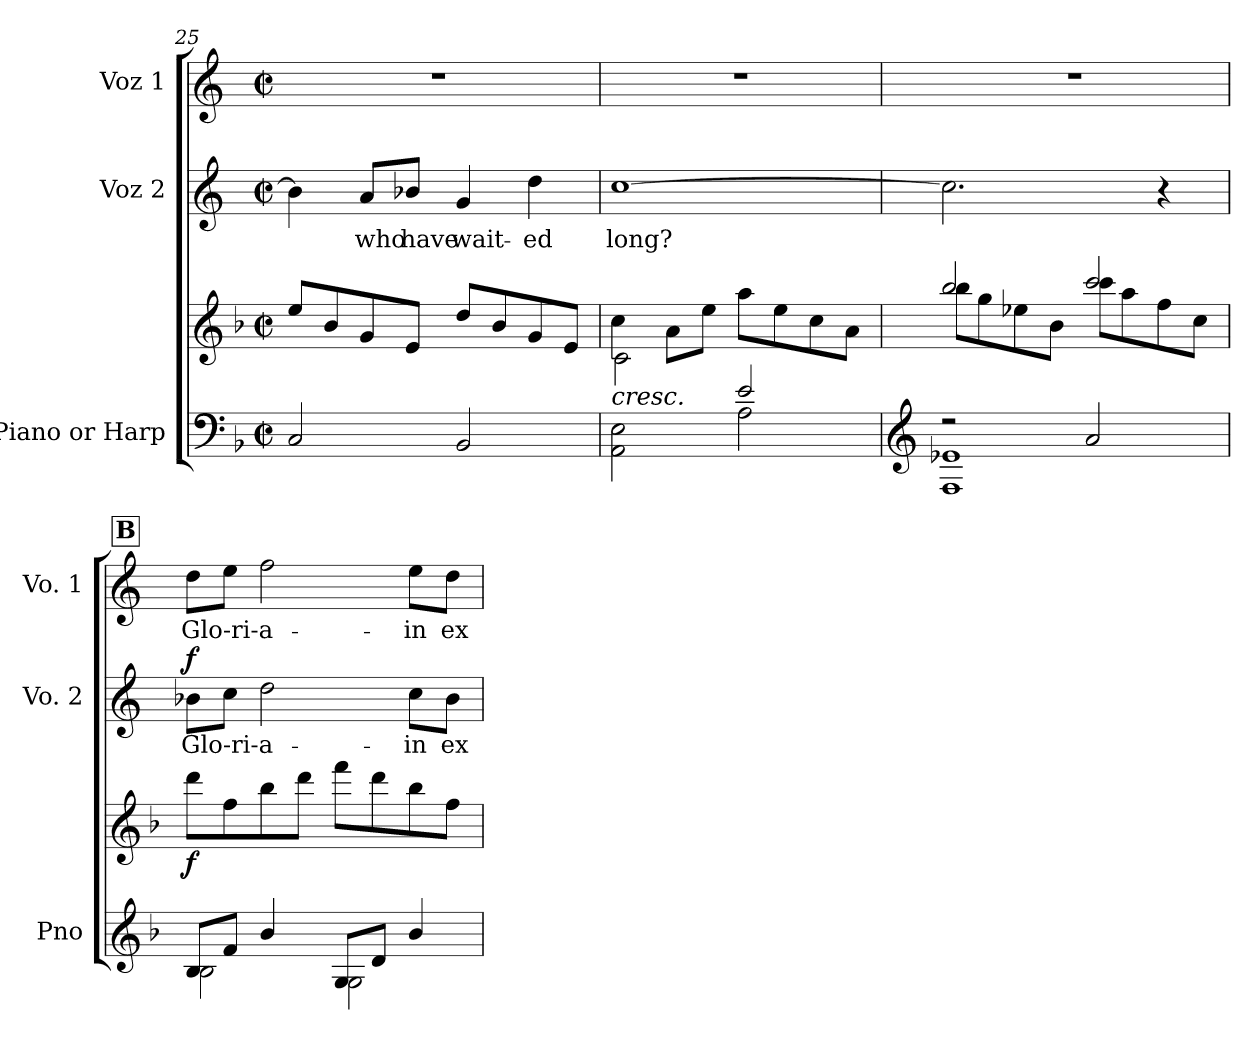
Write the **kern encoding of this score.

**kern	**kern	**dynam	**kern	**text	**dynam	**kern	**text
*part3	*part3	*part3	*part2	*part2	*part2	*part1	*part1
*staff4	*staff3	*staff3/4	*staff2	*staff2	*staff2	*staff1	*staff1
*I"Piano or Harp	*	*	*I"Voz 2	*	*	*I"Voz 1	*
*I'Pno	*	*	*I'Vo. 2	*	*	*I'Vo. 1	*
!!LO:LB:g=z
*clefF4	*clefG2	*	*clefG2	*	*	*clefG2	*
*k[b-]	*k[b-]	*	*k[]	*	*	*k[]	*
*M2/2	*M2/2	*	*M2/2	*	*	*M2/2	*
*met(c|)	*met(c|)	*	*met(c|)	*	*	*met(c|)	*
=25	=25	=25	=25	=25	=25	=25	=25
2C/	8ee/L	.	4b-\]	.	.	1r	.
.	8b-/	.	.	.	.	.	.
.	8g/	.	8a/L	who	.	.	.
.	8e/J	.	8b-X/J	have	.	.	.
2BB-/	8dd/L	.	4g/	wait-	.	.	.
.	8b-/	.	.	.	.	.	.
.	8g/	.	4dd\	ed	.	.	.
.	8e/J	.	.	.	.	.	.
=26	=26	=26	=26	=26	=26	=26	=26
*^	*^	*	*	*	*	*	*
!	!	!LO:TX:b:i:t=cresc.	!	!	!	!	!	!	!
2ryy	2AA\ 2E\	4cc\	2c\	.	[1cc	long?	.	1r	.
.	.	8a\L	.	.	.	.	.	.	.
.	.	8ee\J	.	.	.	.	.	.	.
2e/	2A\	8aa\L	2ryy	.	.	.	.	.	.
.	.	8ee\	.	.	.	.	.	.	.
.	.	8cc\	.	.	.	.	.	.	.
.	.	8a\J	.	.	.	.	.	.	.
=27	=27	=27	=27	=27	=27	=27	=27	=27	=27
*clefG2	*	*	*	*	*	*	*	*	*
2r	1F 1e-X	2bb-/	8bb-\L	.	2.cc\]	.	.	1r	.
.	.	.	8gg\	.	.	.	.	.	.
.	.	.	8ee-X\	.	.	.	.	.	.
.	.	.	8b-\J	.	.	.	.	.	.
2a/	.	2ccc/	8ccc\L	.	.	.	.	.	.
.	.	.	8aa\	.	.	.	.	.	.
.	.	.	8ff\	.	4r	.	.	.	.
.	.	.	8cc\J	.	.	.	.	.	.
!!LO:REH:place=s1:a:B:fs=19.1405:t=B
=28	=28	=28	=28	=28	=28	=28	=28	=28	=28
!	!	!	!	!LO:DY:b	!	!	!LO:DY:a	!	!
*	*	*v	*v	*	*	*	*	*	*
8B-/L	2B-\	8ddd\L	f	8b-X\L	Glo-ri-a-	f	8dd\L	Glo-ri-a-
8f/J	.	8ff\	.	8cc\J	.	.	8ee\J	.
4b-/	.	8bb-\	.	2dd\	.	.	2ff\	.
.	.	8ddd\J	.	.	.	.	.	.
8G/L	2G\	8fff\L	.	.	.	.	.	.
8d/J	.	8ddd\	.	.	.	.	.	.
4b-/	.	8bb-\	.	8cc\L	in	.	8ee\L	in
.	.	8ff\J	.	8b-\J	ex	.	8dd\J	ex
*v	*v	*	*	*	*	*	*	*
=	=	=	=	=	=	=	=
*-	*-	*-	*-	*-	*-	*-	*-
